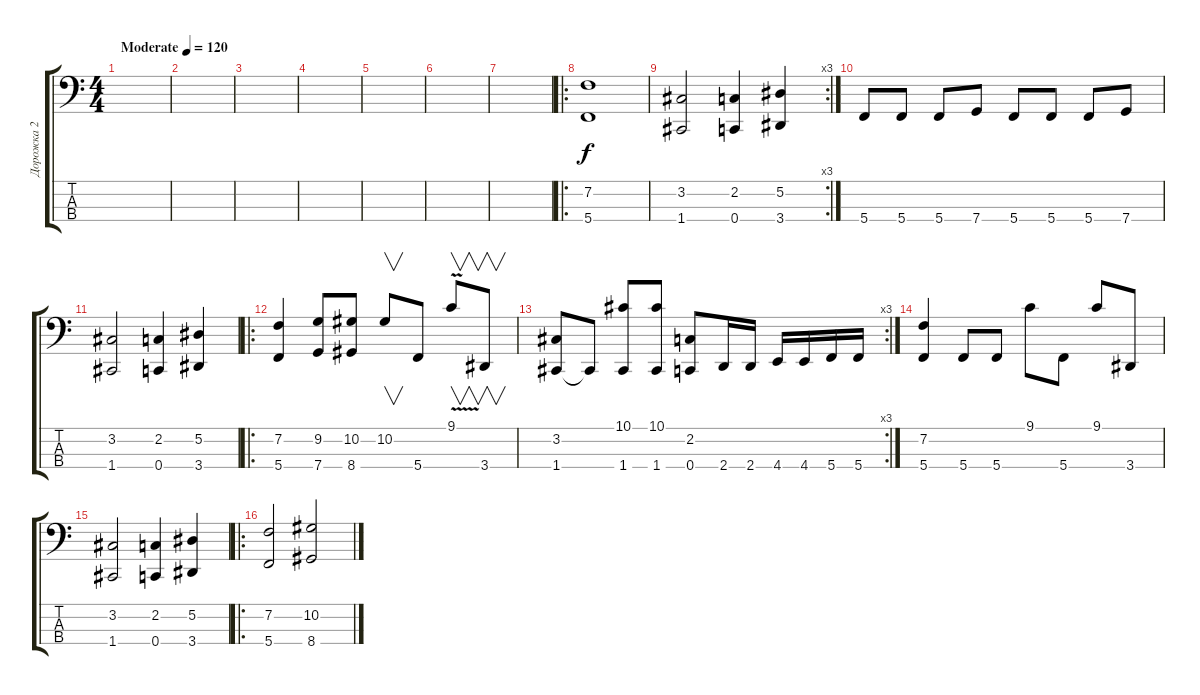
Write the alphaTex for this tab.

\track ("Дорожка 2" "Дорожка 2") {instrument slapbass1}
\staff {score tabs}
\tuning (Eb2 Bb1 F1 C1) {hide}
\ts (4 4)
\tempo (120 "Moderate")
\clef f4
\ks c
|
|
|
|
|
|
|
\ro
(7.2 5.4).1 |
\rc 3
(3.2 1.4).2 (2.2 0.4).4 (5.2 3.4).4 |
5.4.8 5.4.8 5.4.8 7.4.8 5.4.8 5.4.8 5.4.8 7.4.8 |
(3.2 1.4).2 (2.2 0.4).4 (5.2 3.4).4 |
\ro
(7.2 5.4).4 (9.2 7.4).8 (10.2 8.4).8 10.2.8{v} 5.4.8 9.1{v}.8{v} 3.4.8{v} |
\rc 3
(3.2 1.4).8 1.4{t}.8 (10.1 1.4).8 (10.1 1.4).8 (2.2 0.4).8 2.4.16 2.4.16 4.4.16 4.4.16 5.4.16 5.4.16 |
(7.2 5.4).4 5.4.8 5.4.8 9.1.8 5.4.8 9.1.8 3.4.8 |
(3.2 1.4).2 (2.2 0.4).4 (5.2 3.4).4 |
\ro
(7.2 5.4).2 (10.2 8.4).2
